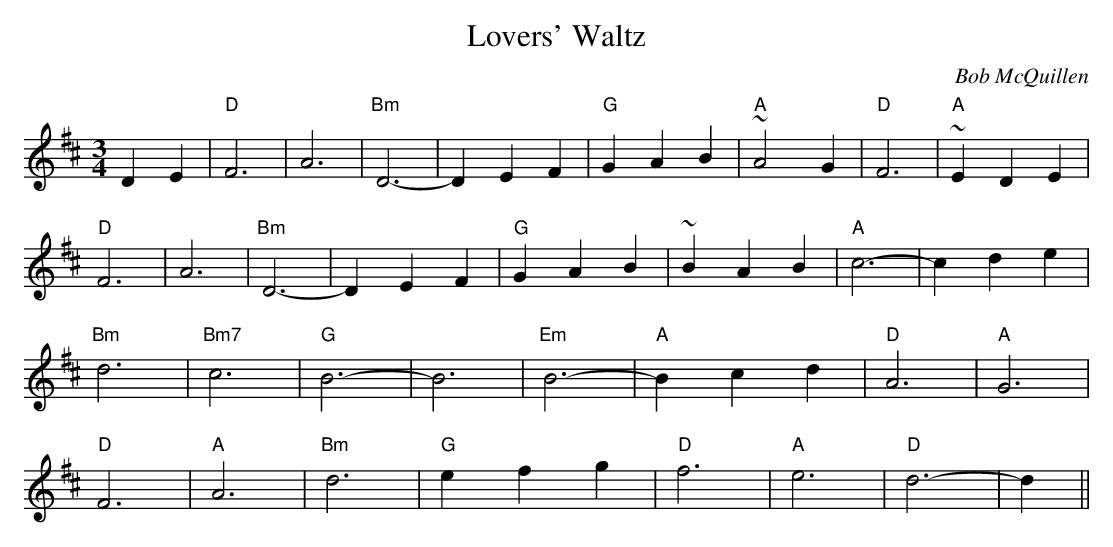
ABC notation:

X:1
T:Lovers' Waltz
C:Bob McQuillen
M:3/4
L:1/4
K:D
DE|\
"D"F3|A3|"Bm"D3-|DEF|"G"GAB|"A"~A2G|"D"F3|"A"~EDE|
"D"F3|A3|"Bm"D3-|DEF|"G"GAB|~BAB|"A"c3-|cde|
"Bm"d3|"Bm7"c3|"G"B3-|B3|"Em"B3-|"A"Bcd|"D"A3|"A"G3|
"D"F3|"A"A3|"Bm"d3|"G"efg|"D"f3|"A"e3|"D"d3-|d||
